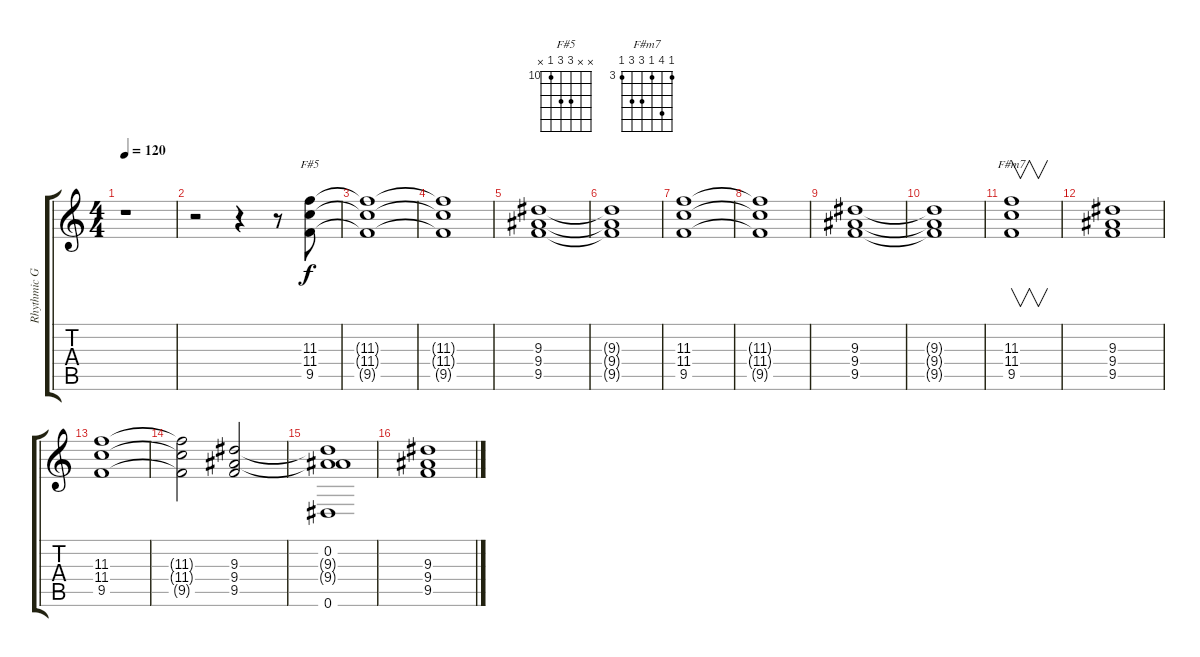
\track ("Rhythmic Guitar" "Rhythmic G") {instrument distortionguitar}
\staff {score tabs}
\tuning (Eb4 Bb3 Gb3 Db3 Ab2 Eb2) {hide}
\chord ("F#5" x x 12 12 10 x) {firstfret 10}
\chord ("F#m7" 3 6 3 5 5 3) {firstfret 3}
\ts (4 4)
\tempo 120
\clef g2
\ks c
r.1{dy f instrument distortionguitar} |
r.2 r.4 r.8 (11.3 11.4 9.5).8{ch "F#5"} |
(11.3{t} 11.4{t} 9.5{t}).1 |
(11.3{t} 11.4{t} 9.5{t}).1 |
(9.3 9.4 9.5).1 |
(9.3{t} 9.4{t} 9.5{t}).1 |
(11.3 11.4 9.5).1 |
(11.3{t} 11.4{t} 9.5{t}).1 |
(9.3 9.4 9.5).1 |
(9.3{t} 9.4{t} 9.5{t}).1 |
(11.3 11.4 9.5).1{v ch "F#m7"} |
(9.3 9.4 9.5).1 |
(11.3 11.4 9.5).1 |
(11.3{t} 11.4{t} 9.5{t}).2 (9.3 9.4 9.5).2 |
(0.2 9.3{t} 9.4{t} 0.6).1 |
(9.3 9.4 9.5).1
